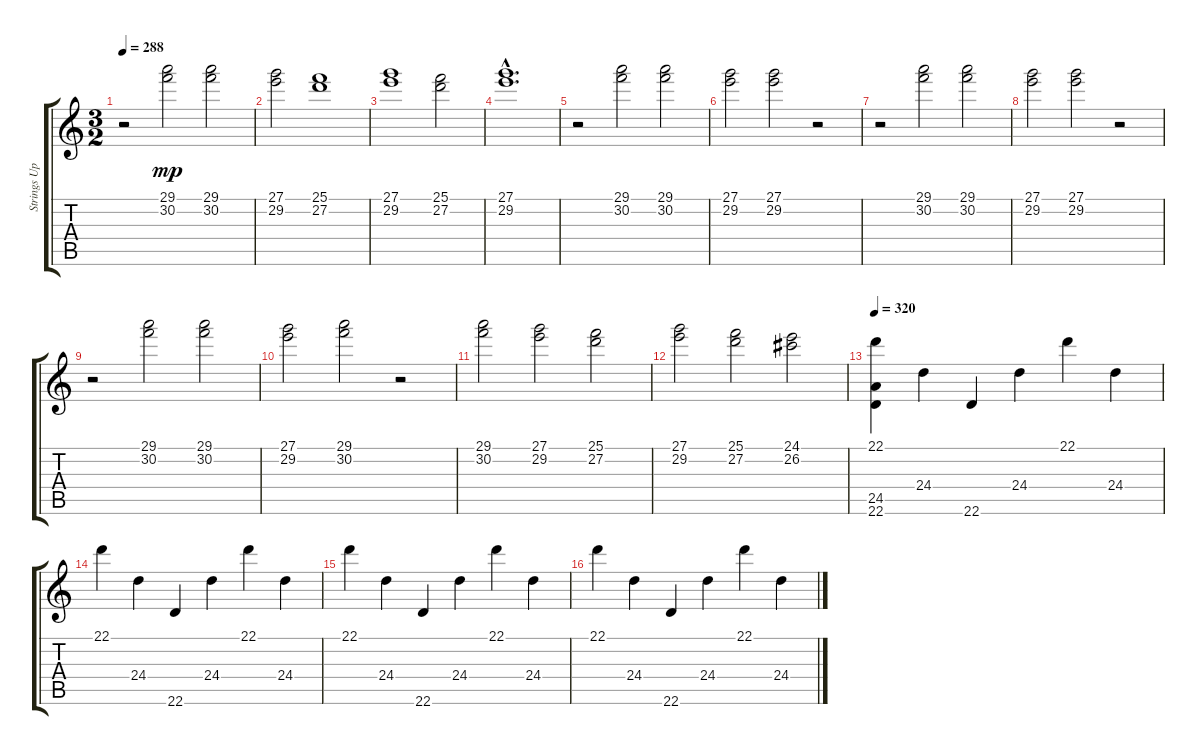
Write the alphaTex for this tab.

\track ("Strings Upper" "Strings Up") {instrument stringensemble1}
\staff {score tabs}
\tuning (E4 B3 G3 D3 A2 E2) {hide}
\ts (3 2)
\tempo 288
\clef g2
\ks c
r.2{dy mp} (29.1 30.2).2 (29.1 30.2).2 |
(27.1 29.2).2 (25.1 27.2).1 |
(27.1 29.2).1 (25.1 27.2).2 |
(27.1{hac} 29.2{hac}).1{d} |
r.2 (29.1 30.2).2 (29.1 30.2).2 |
(27.1 29.2).2 (27.1 29.2).2 r.2 |
r.2 (29.1 30.2).2 (29.1 30.2).2 |
(27.1 29.2).2 (27.1 29.2).2 r.2 |
r.2 (29.1 30.2).2 (29.1 30.2).2 |
(27.1 29.2).2 (29.1 30.2).2 r.2 |
(29.1 30.2).2 (27.1 29.2).2 (25.1 27.2).2 |
(27.1 29.2).2 (25.1 27.2).2 (24.1 26.2).2 |
\tempo 320
(22.1 24.5 22.6).4 24.4.4 22.6.4 24.4.4 22.1.4 24.4.4 |
22.1.4 24.4.4 22.6.4 24.4.4 22.1.4 24.4.4 |
22.1.4 24.4.4 22.6.4 24.4.4 22.1.4 24.4.4 |
22.1.4 24.4.4 22.6.4 24.4.4 22.1.4 24.4.4
